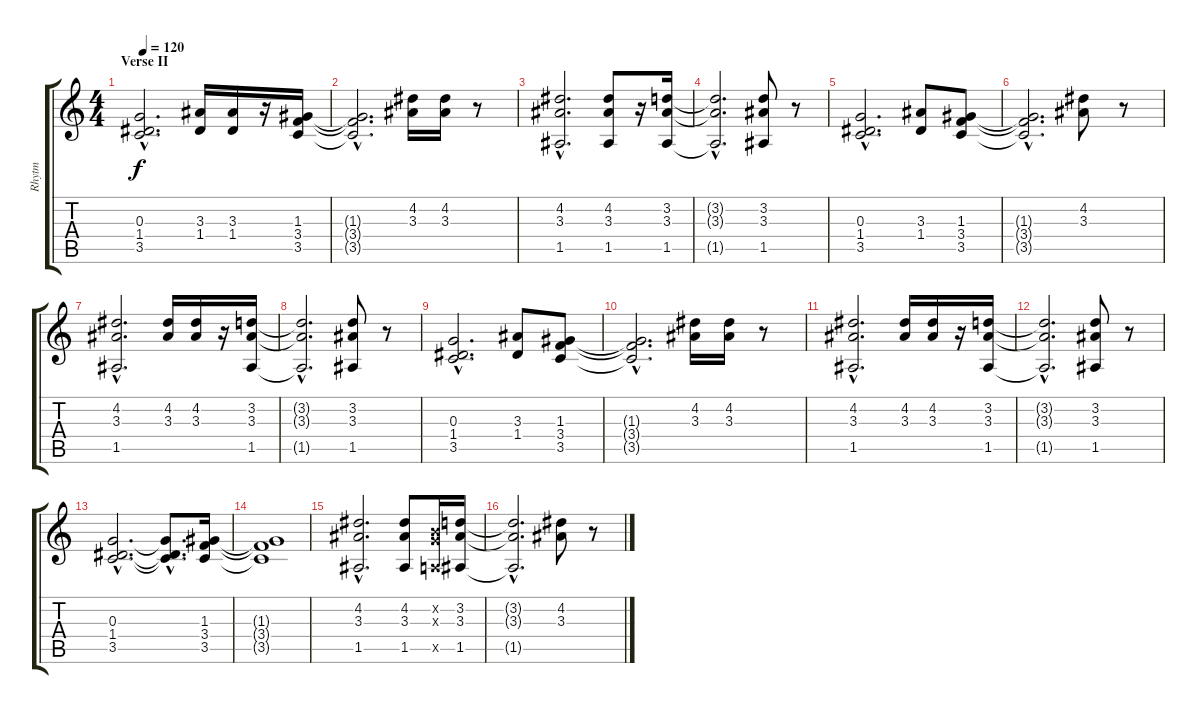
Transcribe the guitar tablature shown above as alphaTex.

\track ("Rhytm" "Rhytm") {instrument electricguitarclean}
\staff {score tabs}
\tuning (E4 B3 G3 D3 A2 E2) {hide}
\ts (4 4)
\section ("" "Verse II")
\tempo 120
\clef g2
\ks c
(0.3{hac} 1.4{hac} 3.5{hac}).2{d dy f} (3.3 1.4).16 (3.3 1.4).16 r.16 (1.3 3.4 3.5).16 |
(1.3{hac t} 3.4{hac t} 3.5{hac t}).2{d} (4.2 3.3).16 (4.2 3.3).16 r.8 |
(4.2{hac} 3.3{hac} 1.5{hac}).2{d} (4.2 3.3 1.5).8 r.16 (3.2 3.3 1.5).16 |
(3.2{hac t} 3.3{hac t} 1.5{hac t}).2{d} (3.2 3.3 1.5).8 r.8 |
(0.3{hac} 1.4{hac} 3.5{hac}).2{d} (3.3 1.4).8 (1.3 3.4 3.5).8 |
(1.3{hac t} 3.4{hac t} 3.5{hac t}).2{d} (4.2 3.3).8 r.8 |
(4.2{hac} 3.3{hac} 1.5{hac}).2{d} (4.2 3.3).16 (4.2 3.3).16 r.16 (3.2 3.3 1.5).16 |
(3.2{hac t} 3.3{hac t} 1.5{hac t}).2{d} (3.2 3.3 1.5).8 r.8 |
(0.3{hac} 1.4{hac} 3.5{hac}).2{d} (3.3 1.4).8 (1.3 3.4 3.5).8 |
(1.3{hac t} 3.4{hac t} 3.5{hac t}).2{d} (4.2 3.3).16 (4.2 3.3).16 r.8 |
(4.2{hac} 3.3{hac} 1.5{hac}).2{d} (4.2 3.3).16 (4.2 3.3).16 r.16 (3.2 3.3 1.5).16 |
(3.2{hac t} 3.3{hac t} 1.5{hac t}).2{d} (3.2 3.3 1.5).8 r.8 |
(0.3{hac} 1.4{hac} 3.5{hac}).2{d} (0.3{hac t} 1.4{hac t} 3.5{hac t}).8{d} (1.3 3.4 3.5).16 |
(1.3{t} 3.4{t} 3.5{t}).1 |
(4.2{hac} 3.3{hac} 1.5{hac}).2{d} (4.2 3.3 1.5).8 (0.2{x} 0.3{x} 0.5{x}).16 (3.2 3.3 1.5).16 |
(3.2{hac t} 3.3{hac t} 1.5{hac t}).2{d} (4.2 3.3).8 r.8
